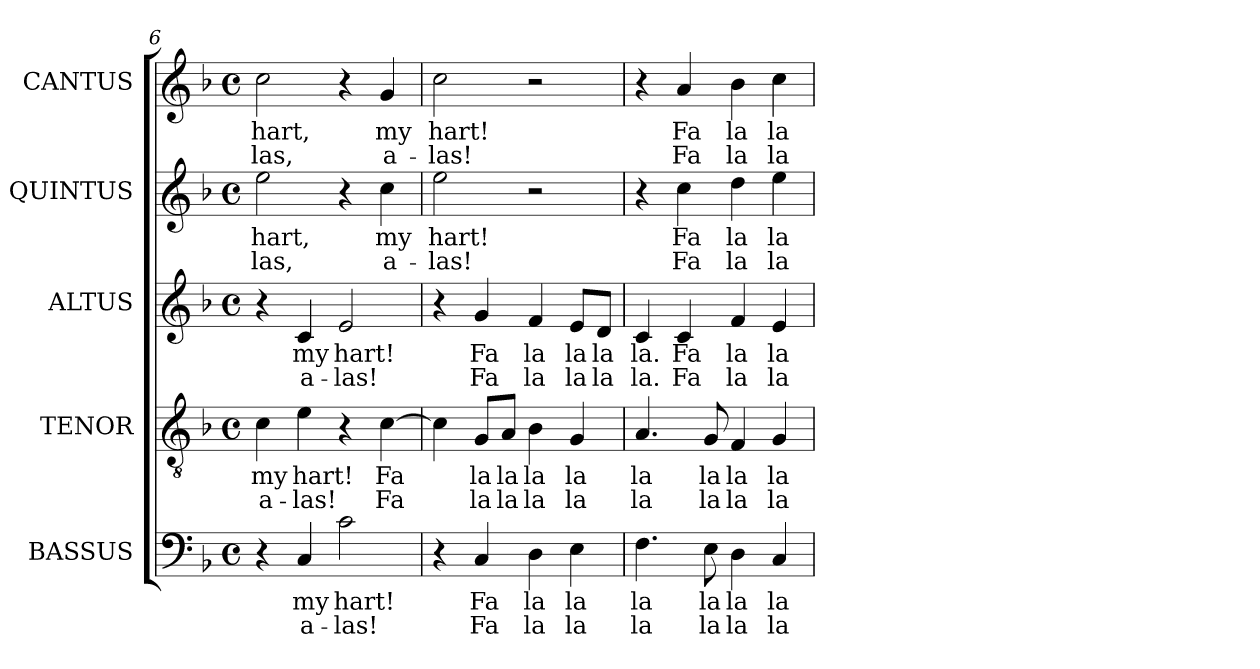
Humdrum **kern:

**kern	**text	**text	**kern	**text	**text	**kern	**text	**text	**kern	**text	**text	**kern	**text	**text
*part5	*part5	*part5	*part4	*part4	*part4	*part3	*part3	*part3	*part2	*part2	*part2	*part1	*part1	*part1
*staff5	*staff5	*staff5	*staff4	*staff4	*staff4	*staff3	*staff3	*staff3	*staff2	*staff2	*staff2	*staff1	*staff1	*staff1
*I"BASSUS	*	*	*I"TENOR	*	*	*I"ALTUS	*	*	*I"QUINTUS	*	*	*I"CANTUS	*	*
*I'B	*	*	*I'T	*	*	*I'A	*	*	*	*	*	*I'S	*	*
!!LO:LB:g=z
*clefF4	*	*	*clefGv2	*	*	*clefG2	*	*	*clefG2	*	*	*clefG2	*	*
*	*	*	*ITrd7c12	*	*	*	*	*	*	*	*	*	*	*
*k[b-]	*	*	*k[b-]	*	*	*k[b-]	*	*	*k[b-]	*	*	*k[b-]	*	*
*F:	*	*	*F:	*	*	*F:	*	*	*F:	*	*	*F:	*	*
*M4/4	*	*	*M4/4	*	*	*M4/4	*	*	*M4/4	*	*	*M4/4	*	*
*met(c)	*	*	*met(c)	*	*	*met(c)	*	*	*met(c)	*	*	*met(c)	*	*
=6	=6	=6	=6	=6	=6	=6	=6	=6	=6	=6	=6	=6	=6	=6
!	!	!	!	!LO:LY:b:color=#000000	!LO:LY:b:color=#000000	!	!	!	!	!	!	!	!	!
!	!	!	!	!	!	!	!	!	!	!LO:LY:b:color=#000000	!LO:LY:b:color=#000000	!	!	!
!	!	!	!	!	!	!	!	!	!	!	!	!	!LO:LY:b:color=#000000	!LO:LY:b:color=#000000
4r	.	.	4Ci\	my	a-	4r	.	.	2eei\	hart,	-las,	2cci\	hart,	-las,
!	!LO:LY:b:color=#000000	!LO:LY:b:color=#000000	!	!	!	!	!	!	!	!	!	!	!	!
!	!	!	!	!LO:LY:b:color=#000000	!LO:LY:b:color=#000000	!	!	!	!	!	!	!	!	!
!	!	!	!	!	!	!	!LO:LY:b:color=#000000	!LO:LY:b:color=#000000	!	!	!	!	!	!
4Ci/	my	a-	4Ei\	hart!	-las!	4ci/	my	a-	.	.	.	.	.	.
!	!LO:LY:b:color=#000000	!LO:LY:b:color=#000000	!	!	!	!	!	!	!	!	!	!	!	!
!	!	!	!	!	!	!	!LO:LY:b:color=#000000	!LO:LY:b:color=#000000	!	!	!	!	!	!
2ci\	hart!	-las!	4r	.	.	2ei/	hart!	-las!	4r	.	.	4r	.	.
!	!	!	!	!LO:LY:b:color=#000000	!LO:LY:b:color=#000000	!	!	!	!	!	!	!	!	!
!	!	!	!	!	!	!	!	!	!	!LO:LY:b:color=#000000	!LO:LY:b:color=#000000	!	!	!
!	!	!	!	!	!	!	!	!	!	!	!	!	!LO:LY:b:color=#000000	!LO:LY:b:color=#000000
.	.	.	[>4Ci\	Fa	Fa	.	.	.	4cci\	my	a-	4gi/	my	a-
=7	=7	=7	=7	=7	=7	=7	=7	=7	=7	=7	=7	=7	=7	=7
!	!	!	!	!	!	!	!	!	!	!LO:LY:b:color=#000000	!LO:LY:b:color=#000000	!	!	!
!	!	!	!	!	!	!	!	!	!	!	!	!	!LO:LY:b:color=#000000	!LO:LY:b:color=#000000
4r	.	.	4Ci\]	.	.	4r	.	.	2eei\	hart!	-las!	2cci\	hart!	-las!
!	!LO:LY:b:color=#000000	!LO:LY:b:color=#000000	!	!	!	!	!	!	!	!	!	!	!	!
!	!	!	!	!LO:LY:b:color=#000000	!LO:LY:b:color=#000000	!	!	!	!	!	!	!	!	!
!	!	!	!	!	!	!	!LO:LY:b:color=#000000	!LO:LY:b:color=#000000	!	!	!	!	!	!
4Ci/	Fa	Fa	8GGi/L	la	la	4gi/	Fa	Fa	.	.	.	.	.	.
!	!	!	!	!LO:LY:b:color=#000000	!LO:LY:b:color=#000000	!	!	!	!	!	!	!	!	!
.	.	.	8AAi/J	la	la	.	.	.	.	.	.	.	.	.
!	!LO:LY:b:color=#000000	!LO:LY:b:color=#000000	!	!	!	!	!	!	!	!	!	!	!	!
!	!	!	!	!LO:LY:b:color=#000000	!LO:LY:b:color=#000000	!	!	!	!	!	!	!	!	!
!	!	!	!	!	!	!	!LO:LY:b:color=#000000	!LO:LY:b:color=#000000	!	!	!	!	!	!
4Di\	la	la	4BB-i\	la	la	4fi/	la	la	2r	.	.	2r	.	.
!	!LO:LY:b:color=#000000	!LO:LY:b:color=#000000	!	!	!	!	!	!	!	!	!	!	!	!
!	!	!	!	!LO:LY:b:color=#000000	!LO:LY:b:color=#000000	!	!	!	!	!	!	!	!	!
!	!	!	!	!	!	!	!LO:LY:b:color=#000000	!LO:LY:b:color=#000000	!	!	!	!	!	!
4Ei\	la	la	4GGi/	la	la	8ei/L	la	la	.	.	.	.	.	.
!	!	!	!	!	!	!	!LO:LY:b:color=#000000	!LO:LY:b:color=#000000	!	!	!	!	!	!
.	.	.	.	.	.	8di/J	la	la	.	.	.	.	.	.
=8	=8	=8	=8	=8	=8	=8	=8	=8	=8	=8	=8	=8	=8	=8
!	!LO:LY:b:color=#000000	!LO:LY:b:color=#000000	!	!	!	!	!	!	!	!	!	!	!	!
!	!	!	!	!LO:LY:b:color=#000000	!LO:LY:b:color=#000000	!	!	!	!	!	!	!	!	!
!	!	!	!	!	!	!	!LO:LY:b:color=#000000	!LO:LY:b:color=#000000	!	!	!	!	!	!
4.Fi\	la	la	4.AAi/	la	la	4ci/	la.	la.	4r	.	.	4r	.	.
!	!	!	!	!	!	!	!LO:LY:b:color=#000000	!LO:LY:b:color=#000000	!	!	!	!	!	!
!	!	!	!	!	!	!	!	!	!	!LO:LY:b:color=#000000	!LO:LY:b:color=#000000	!	!	!
!	!	!	!	!	!	!	!	!	!	!	!	!	!LO:LY:b:color=#000000	!LO:LY:b:color=#000000
.	.	.	.	.	.	4ci/	Fa	Fa	4cci\	Fa	Fa	4ai/	Fa	Fa
!	!LO:LY:b:color=#000000	!LO:LY:b:color=#000000	!	!	!	!	!	!	!	!	!	!	!	!
!	!	!	!	!LO:LY:b:color=#000000	!LO:LY:b:color=#000000	!	!	!	!	!	!	!	!	!
8Ei\	la	la	8GGi/	la	la	.	.	.	.	.	.	.	.	.
!	!LO:LY:b:color=#000000	!LO:LY:b:color=#000000	!	!	!	!	!	!	!	!	!	!	!	!
!	!	!	!	!LO:LY:b:color=#000000	!LO:LY:b:color=#000000	!	!	!	!	!	!	!	!	!
!	!	!	!	!	!	!	!LO:LY:b:color=#000000	!LO:LY:b:color=#000000	!	!	!	!	!	!
!	!	!	!	!	!	!	!	!	!	!LO:LY:b:color=#000000	!LO:LY:b:color=#000000	!	!	!
!	!	!	!	!	!	!	!	!	!	!	!	!	!LO:LY:b:color=#000000	!LO:LY:b:color=#000000
4Di\	la	la	4FFi/	la	la	4fi/	la	la	4ddi\	la	la	4b-i\	la	la
!	!LO:LY:b:color=#000000	!LO:LY:b:color=#000000	!	!	!	!	!	!	!	!	!	!	!	!
!	!	!	!	!LO:LY:b:color=#000000	!LO:LY:b:color=#000000	!	!	!	!	!	!	!	!	!
!	!	!	!	!	!	!	!LO:LY:b:color=#000000	!LO:LY:b:color=#000000	!	!	!	!	!	!
!	!	!	!	!	!	!	!	!	!	!LO:LY:b:color=#000000	!LO:LY:b:color=#000000	!	!	!
!	!	!	!	!	!	!	!	!	!	!	!	!	!LO:LY:b:color=#000000	!LO:LY:b:color=#000000
4Ci/	la	la	4GGi/	la	la	4ei/	la	la	4eei\	la	la	4cci\	la	la
=	=	=	=	=	=	=	=	=	=	=	=	=	=	=
*-	*-	*-	*-	*-	*-	*-	*-	*-	*-	*-	*-	*-	*-	*-
